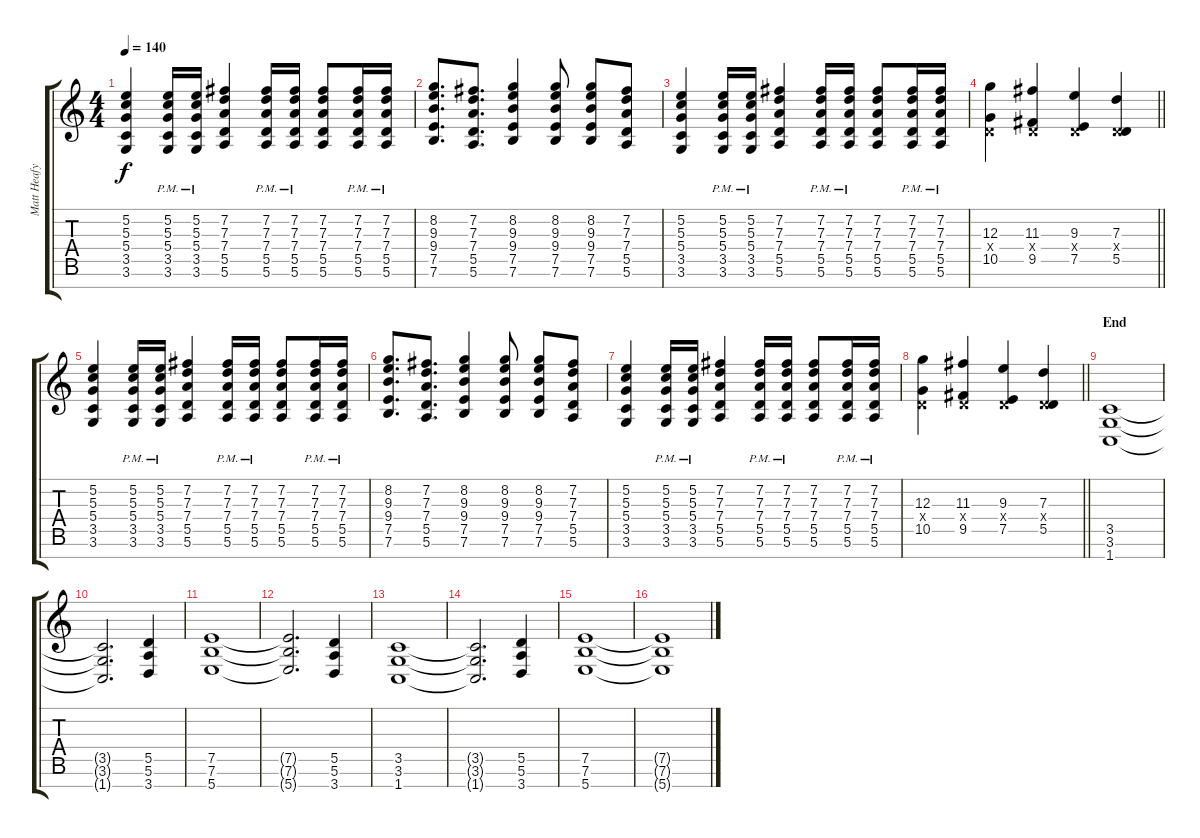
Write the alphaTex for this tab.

\track ("Matt Heafy" "Matt Heafy") {instrument distortionguitar}
\staff {score tabs}
\tuning (E4 B3 G3 D3 A2 E2 B1) {hide}
\ts (4 4)
\tempo 140
\clef g2
\ks c
(5.2 5.3 5.4 3.5 3.6).4{dy f} (5.2{pm} 5.3{pm} 5.4{pm} 3.5{pm} 3.6{pm}).16 (5.2{pm} 5.3{pm} 5.4{pm} 3.5{pm} 3.6{pm}).16 (7.2 7.3 7.4 5.5 5.6).4 (7.2{pm} 7.3{pm} 7.4{pm} 5.5{pm} 5.6{pm}).16 (7.2{pm} 7.3{pm} 7.4{pm} 5.5{pm} 5.6{pm}).16 (7.2 7.3 7.4 5.5 5.6).8 (7.2{pm} 7.3{pm} 7.4{pm} 5.5{pm} 5.6{pm}).16 (7.2{pm} 7.3{pm} 7.4{pm} 5.5{pm} 5.6{pm}).16 |
(8.2 9.3 9.4 7.5 7.6).8{d} (7.2 7.3 7.4 5.5 5.6).8{d} (8.2 9.3 9.4 7.5 7.6).4 (8.2 9.3 9.4 7.5 7.6).8 (8.2 9.3 9.4 7.5 7.6).8 (7.2 7.3 7.4 5.5 5.6).8 |
(5.2 5.3 5.4 3.5 3.6).4 (5.2{pm} 5.3{pm} 5.4{pm} 3.5{pm} 3.6{pm}).16 (5.2{pm} 5.3{pm} 5.4{pm} 3.5{pm} 3.6{pm}).16 (7.2 7.3 7.4 5.5 5.6).4 (7.2{pm} 7.3{pm} 7.4{pm} 5.5{pm} 5.6{pm}).16 (7.2{pm} 7.3{pm} 7.4{pm} 5.5{pm} 5.6{pm}).16 (7.2 7.3 7.4 5.5 5.6).8 (7.2{pm} 7.3{pm} 7.4{pm} 5.5{pm} 5.6{pm}).16 (7.2{pm} 7.3{pm} 7.4{pm} 5.5{pm} 5.6{pm}).16 |
\barLineRight lightlight
(12.3 0.4{x} 10.5).4 (11.3 0.4{x} 9.5).4 (9.3 0.4{x} 7.5).4 (7.3 0.4{x} 5.5).4 |
(5.2 5.3 5.4 3.5 3.6).4 (5.2{pm} 5.3{pm} 5.4{pm} 3.5{pm} 3.6{pm}).16 (5.2{pm} 5.3{pm} 5.4{pm} 3.5{pm} 3.6{pm}).16 (7.2 7.3 7.4 5.5 5.6).4 (7.2{pm} 7.3{pm} 7.4{pm} 5.5{pm} 5.6{pm}).16 (7.2{pm} 7.3{pm} 7.4{pm} 5.5{pm} 5.6{pm}).16 (7.2 7.3 7.4 5.5 5.6).8 (7.2{pm} 7.3{pm} 7.4{pm} 5.5{pm} 5.6{pm}).16 (7.2{pm} 7.3{pm} 7.4{pm} 5.5{pm} 5.6{pm}).16 |
(8.2 9.3 9.4 7.5 7.6).8{d} (7.2 7.3 7.4 5.5 5.6).8{d} (8.2 9.3 9.4 7.5 7.6).4 (8.2 9.3 9.4 7.5 7.6).8 (8.2 9.3 9.4 7.5 7.6).8 (7.2 7.3 7.4 5.5 5.6).8 |
(5.2 5.3 5.4 3.5 3.6).4 (5.2{pm} 5.3{pm} 5.4{pm} 3.5{pm} 3.6{pm}).16 (5.2{pm} 5.3{pm} 5.4{pm} 3.5{pm} 3.6{pm}).16 (7.2 7.3 7.4 5.5 5.6).4 (7.2{pm} 7.3{pm} 7.4{pm} 5.5{pm} 5.6{pm}).16 (7.2{pm} 7.3{pm} 7.4{pm} 5.5{pm} 5.6{pm}).16 (7.2 7.3 7.4 5.5 5.6).8 (7.2{pm} 7.3{pm} 7.4{pm} 5.5{pm} 5.6{pm}).16 (7.2{pm} 7.3{pm} 7.4{pm} 5.5{pm} 5.6{pm}).16 |
\barLineRight lightlight
(12.3 0.4{x} 10.5).4 (11.3 0.4{x} 9.5).4 (9.3 0.4{x} 7.5).4 (7.3 0.4{x} 5.5).4 |
\section ("" "End")
(3.5 3.6 1.7).1 |
(3.5{t} 3.6{t} 1.7{t}).2{d} (5.5 5.6 3.7).4 |
(7.5 7.6 5.7).1 |
(7.5{t} 7.6{t} 5.7{t}).2{d} (5.5 5.6 3.7).4 |
(3.5 3.6 1.7).1 |
(3.5{t} 3.6{t} 1.7{t}).2{d} (5.5 5.6 3.7).4 |
(7.5 7.6 5.7).1 |
(7.5{t} 7.6{t} 5.7{t}).1
